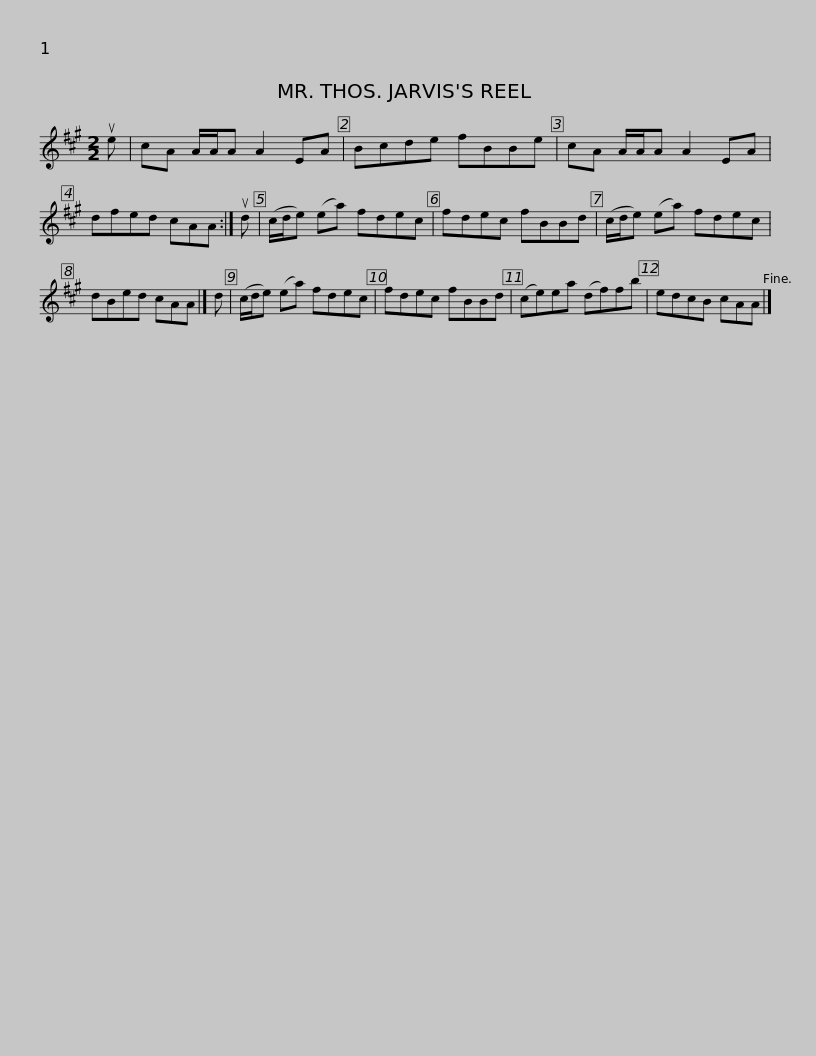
X:1
L:1/8
M:2/2
I:linebreak $
K:A
V:1 treble
V:1
 ue | cA A/A/A A2 EA | Bcde fBBe | cA A/A/A A2 EA | dfed cAA :| %5
 ud | (c/d/e) (ea) fdec |$ fdec fBBd | (c/d/e) (ea) fdec | dBed cAA |] %10
 d | (c/d/e) (ea) fdec | fdec fBBd |$ (ce)ea (df)fb | edcB cAA |] %15
